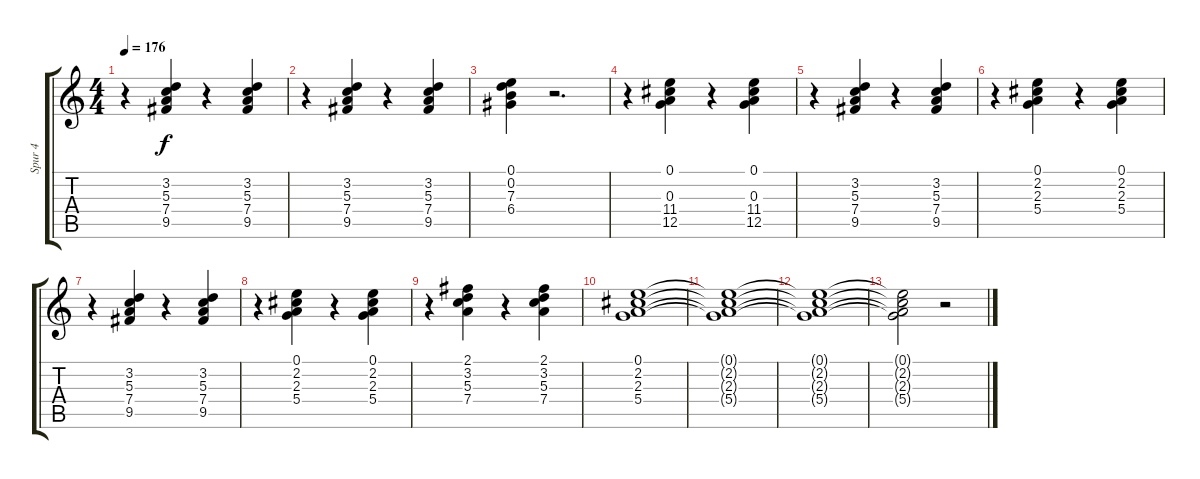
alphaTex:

\track ("Spur 4" "Spur 4") {instrument electricguitarclean}
\staff {score tabs}
\tuning (E4 B3 G3 D3 A2 E2) {hide}
\ts (4 4)
\tempo 176
\clef g2
\ks c
r.4{dy f} (3.2 5.3 7.4 9.5).4 r.4 (3.2 5.3 7.4 9.5).4 |
r.4 (3.2 5.3 7.4 9.5).4 r.4 (3.2 5.3 7.4 9.5).4 |
(0.1 0.2 7.3 6.4).4 r.2{d} |
r.4 (0.1 0.3 11.4 12.5).4 r.4 (0.1 0.3 11.4 12.5).4 |
r.4 (3.2 5.3 7.4 9.5).4 r.4 (3.2 5.3 7.4 9.5).4 |
r.4 (0.1 2.2 2.3 5.4).4 r.4 (0.1 2.2 2.3 5.4).4 |
r.4 (3.2 5.3 7.4 9.5).4 r.4 (3.2 5.3 7.4 9.5).4 |
r.4 (0.1 2.2 2.3 5.4).4 r.4 (0.1 2.2 2.3 5.4).4 |
r.4 (2.1 3.2 5.3 7.4).4 r.4 (2.1 3.2 5.3 7.4).4 |
(0.1 2.2 2.3 5.4).1 |
(0.1{t} 2.2{t} 2.3{t} 5.4{t}).1 |
(0.1{t} 2.2{t} 2.3{t} 5.4{t}).1 |
(0.1{t} 2.2{t} 2.3{t} 5.4{t}).2 r.2
